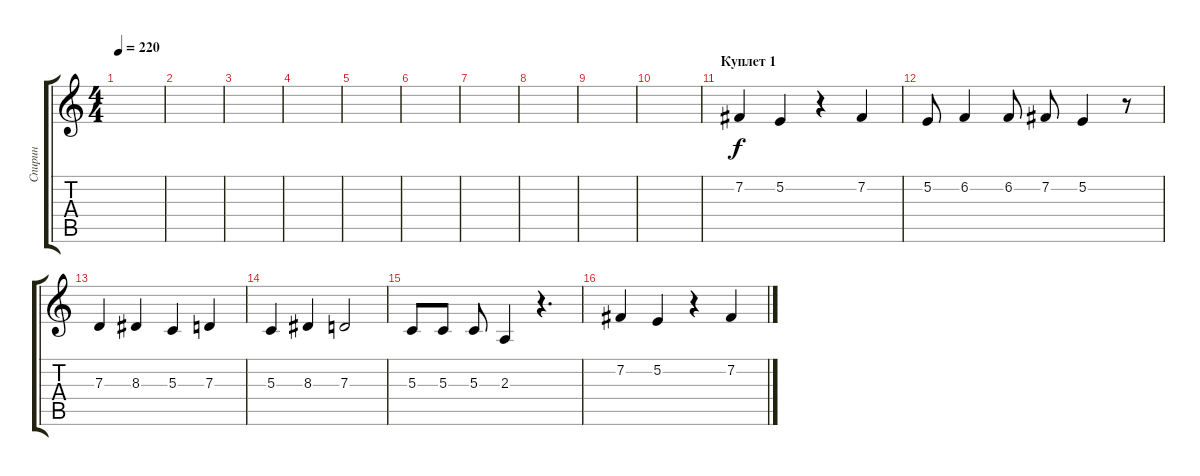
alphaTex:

\track ("Спирин" "Спирин") {instrument baritonesax}
\staff {score tabs}
\tuning (E4 B3 G3 D3 A2 E2) {hide}
\ts (4 4)
\tempo 220
\clef g2
\ks c
|
|
|
|
|
|
|
|
|
|
\section ("" "Куплет 1")
7.2.4 5.2.4 r.4 7.2.4 |
5.2.8 6.2.4 6.2.8 7.2.8 5.2.4 r.8 |
7.3.4 8.3.4 5.3.4 7.3.4 |
5.3.4 8.3.4 7.3.2 |
5.3.8 5.3.8 5.3.8 2.3.4 r.4{d} |
7.2.4 5.2.4 r.4 7.2.4
